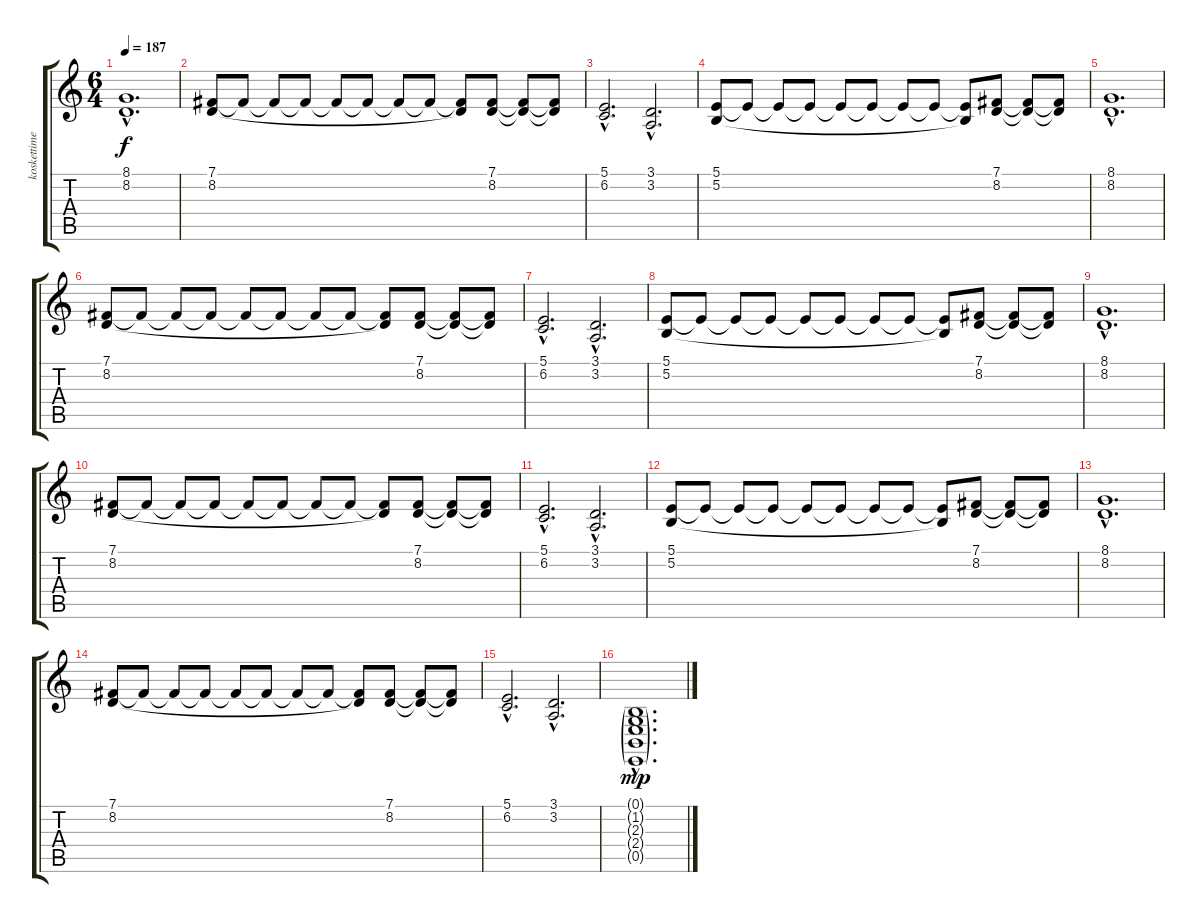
\track ("koskettimet 1" "koskettime") {instrument stringensemble1}
\staff {score tabs}
\tuning (B3 Gb3 D3 A2 E2 B1) {hide}
\ts (6 4)
\tempo 187
\clef g2
\ks c
(8.1{hac} 8.2{hac}).1{d dy f} |
(7.1 8.2).8 7.1{t}.8 7.1{t}.8 7.1{t}.8 7.1{t}.8 7.1{t}.8 7.1{t}.8 7.1{t}.8 (7.1{t} 8.2{t}).8 (7.1 8.2).8 (7.1{t} 8.2{t}).8 (7.1{t} 8.2{t}).8 |
(5.1{hac} 6.2{hac}).2{d} (3.1{hac} 3.2{hac}).2{d} |
(5.1 5.2).8 5.1{t}.8 5.1{t}.8 5.1{t}.8 5.1{t}.8 5.1{t}.8 5.1{t}.8 5.1{t}.8 (5.1{t} 5.2{t}).8 (7.1 8.2).8 (7.1{t} 8.2{t}).8 (7.1{t} 8.2{t}).8 |
(8.1{hac} 8.2{hac}).1{d} |
(7.1 8.2).8 7.1{t}.8 7.1{t}.8 7.1{t}.8 7.1{t}.8 7.1{t}.8 7.1{t}.8 7.1{t}.8 (7.1{t} 8.2{t}).8 (7.1 8.2).8 (7.1{t} 8.2{t}).8 (7.1{t} 8.2{t}).8 |
(5.1{hac} 6.2{hac}).2{d} (3.1{hac} 3.2{hac}).2{d} |
(5.1 5.2).8 5.1{t}.8 5.1{t}.8 5.1{t}.8 5.1{t}.8 5.1{t}.8 5.1{t}.8 5.1{t}.8 (5.1{t} 5.2{t}).8 (7.1 8.2).8 (7.1{t} 8.2{t}).8 (7.1{t} 8.2{t}).8 |
(8.1{hac} 8.2{hac}).1{d} |
(7.1 8.2).8 7.1{t}.8 7.1{t}.8 7.1{t}.8 7.1{t}.8 7.1{t}.8 7.1{t}.8 7.1{t}.8 (7.1{t} 8.2{t}).8 (7.1 8.2).8 (7.1{t} 8.2{t}).8 (7.1{t} 8.2{t}).8 |
(5.1{hac} 6.2{hac}).2{d} (3.1{hac} 3.2{hac}).2{d} |
(5.1 5.2).8 5.1{t}.8 5.1{t}.8 5.1{t}.8 5.1{t}.8 5.1{t}.8 5.1{t}.8 5.1{t}.8 (5.1{t} 5.2{t}).8 (7.1 8.2).8 (7.1{t} 8.2{t}).8 (7.1{t} 8.2{t}).8 |
(8.1{hac} 8.2{hac}).1{d} |
(7.1 8.2).8 7.1{t}.8 7.1{t}.8 7.1{t}.8 7.1{t}.8 7.1{t}.8 7.1{t}.8 7.1{t}.8 (7.1{t} 8.2{t}).8 (7.1 8.2).8 (7.1{t} 8.2{t}).8 (7.1{t} 8.2{t}).8 |
(5.1{hac} 6.2{hac}).2{d} (3.1{hac} 3.2{hac}).2{d} |
(0.1{g hac} 1.2{g hac} 2.3{g hac} 2.4{g hac} 0.5{g hac}).1{d dy mp}
